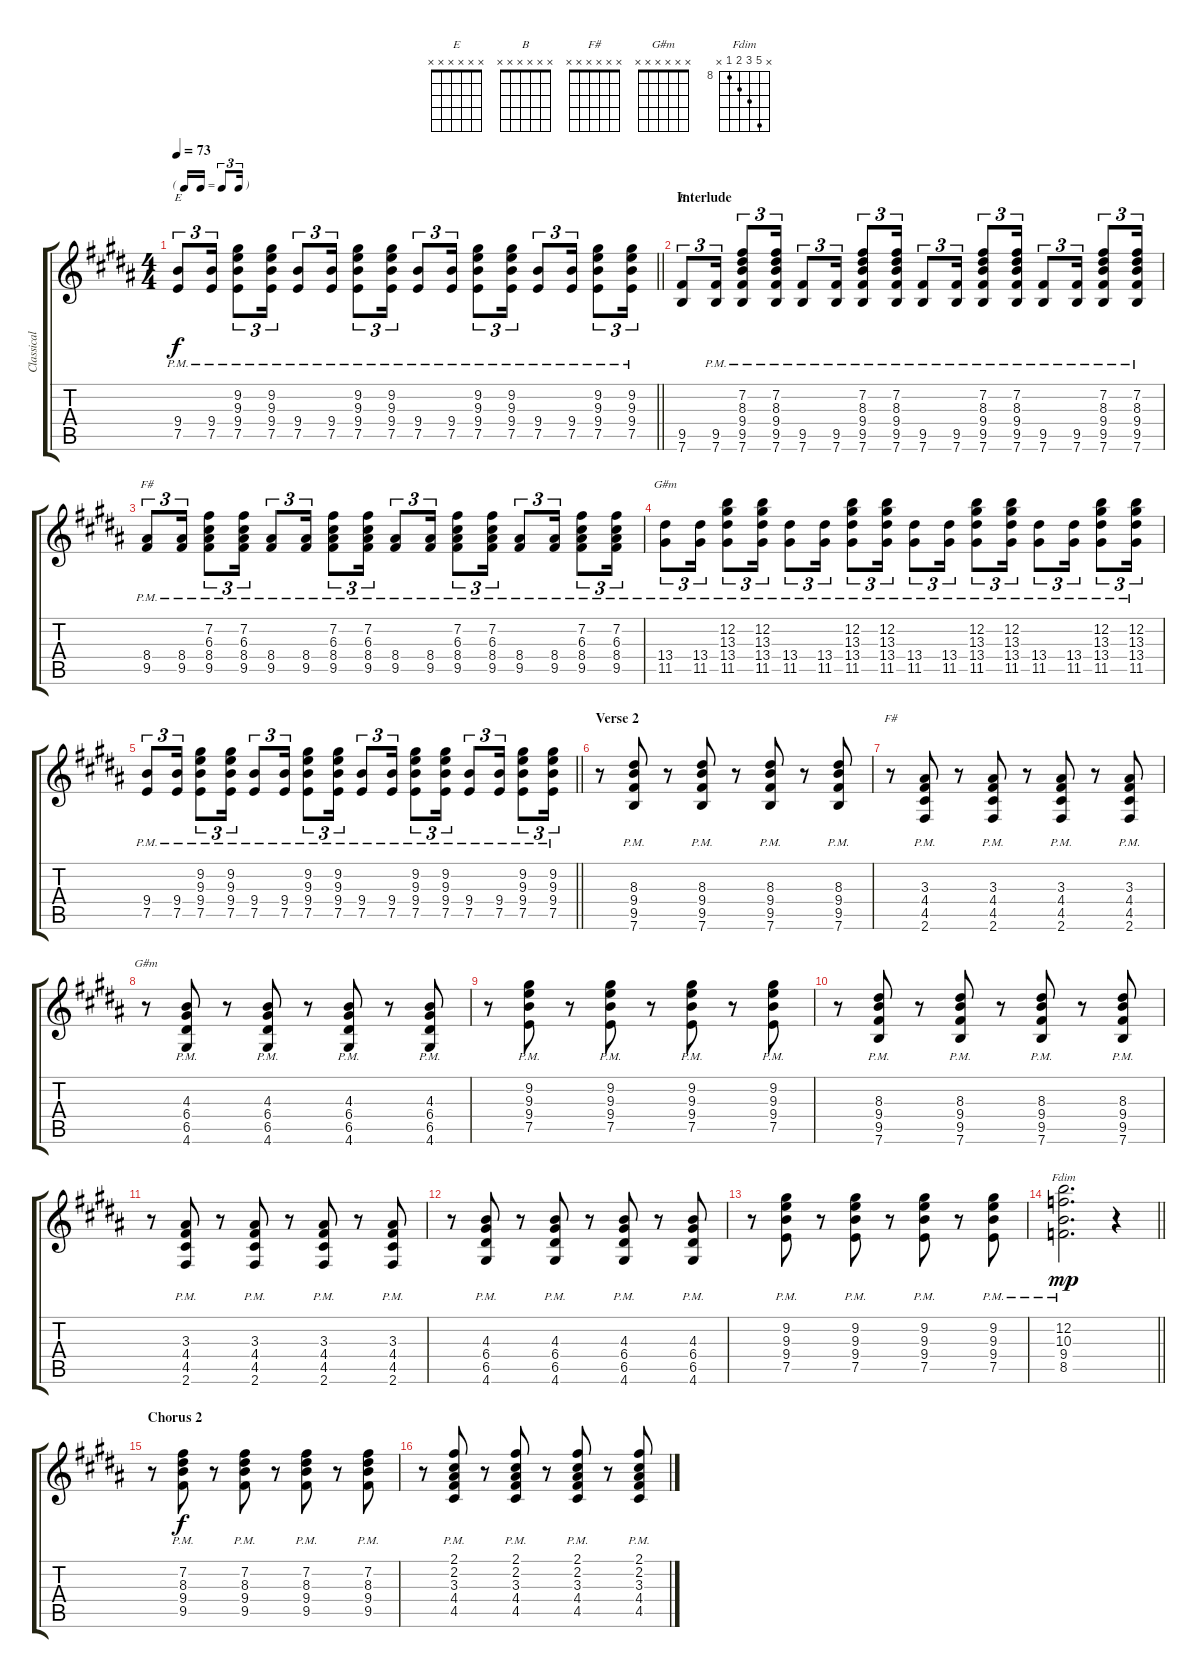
\track ("Classical Guitar" "Classical ") {instrument acousticguitarnylon}
\staff {score tabs}
\tuning (E4 B3 G3 D3 A2 E2) {hide}
\chord ("E" x x x x x x)
\chord ("B" x x x x x x)
\chord ("F#" x 7 6 8 9 x) {firstfret 6}
\chord ("G#m" x 12 13 13 11 x) {firstfret 11}
\chord ("F#" x x x x x x)
\chord ("G#m" x x x x x x)
\chord ("Fdim" x 12 10 9 8 x) {firstfret 8}
\ts (4 4)
\tf triplet16th
\tempo 73
\clef g2
\barLineRight lightlight
\ks b
(9.4{pm} 7.5{pm}).8{tu (3 2) ch "E" dy f} (9.4{pm} 7.5{pm}).16{tu (3 2)} (9.2{pm} 9.3{pm} 9.4{pm} 7.5{pm}).8{tu (3 2)} (9.2{pm} 9.3{pm} 9.4{pm} 7.5{pm}).16{tu (3 2)} (9.4{pm} 7.5{pm}).8{tu (3 2)} (9.4{pm} 7.5{pm}).16{tu (3 2)} (9.2{pm} 9.3{pm} 9.4{pm} 7.5{pm}).8{tu (3 2)} (9.2{pm} 9.3{pm} 9.4{pm} 7.5{pm}).16{tu (3 2)} (9.4{pm} 7.5{pm}).8{tu (3 2)} (9.4{pm} 7.5{pm}).16{tu (3 2)} (9.2{pm} 9.3{pm} 9.4{pm} 7.5{pm}).8{tu (3 2)} (9.2{pm} 9.3{pm} 9.4{pm} 7.5{pm}).16{tu (3 2)} (9.4{pm} 7.5{pm}).8{tu (3 2)} (9.4{pm} 7.5{pm}).16{tu (3 2)} (9.2{pm} 9.3{pm} 9.4{pm} 7.5{pm}).8{tu (3 2)} (9.2{pm} 9.3{pm} 9.4{pm} 7.5{pm}).16{tu (3 2)} |
\section ("" "Interlude")
(9.5 7.6).8{tu (3 2) ch "B"} (9.5{pm} 7.6{pm}).16{tu (3 2)} (7.2{pm} 8.3{pm} 9.4{pm} 9.5{pm} 7.6{pm}).8{tu (3 2)} (7.2{pm} 8.3{pm} 9.4{pm} 9.5{pm} 7.6{pm}).16{tu (3 2)} (9.5{pm} 7.6{pm}).8{tu (3 2)} (9.5{pm} 7.6{pm}).16{tu (3 2)} (7.2{pm} 8.3{pm} 9.4{pm} 9.5{pm} 7.6{pm}).8{tu (3 2)} (7.2{pm} 8.3{pm} 9.4{pm} 9.5{pm} 7.6{pm}).16{tu (3 2)} (9.5{pm} 7.6{pm}).8{tu (3 2)} (9.5{pm} 7.6{pm}).16{tu (3 2)} (7.2{pm} 8.3{pm} 9.4{pm} 9.5{pm} 7.6{pm}).8{tu (3 2)} (7.2{pm} 8.3{pm} 9.4{pm} 9.5{pm} 7.6{pm}).16{tu (3 2)} (9.5{pm} 7.6{pm}).8{tu (3 2)} (9.5{pm} 7.6{pm}).16{tu (3 2)} (7.2{pm} 8.3{pm} 9.4{pm} 9.5{pm} 7.6{pm}).8{tu (3 2)} (7.2{pm} 8.3{pm} 9.4{pm} 9.5{pm} 7.6{pm}).16{tu (3 2)} |
(8.4{pm} 9.5{pm}).8{tu (3 2) ch "F#"} (8.4{pm} 9.5{pm}).16{tu (3 2)} (7.2{pm} 6.3{pm} 8.4{pm} 9.5{pm}).8{tu (3 2)} (7.2{pm} 6.3{pm} 8.4{pm} 9.5{pm}).16{tu (3 2)} (8.4{pm} 9.5{pm}).8{tu (3 2)} (8.4{pm} 9.5{pm}).16{tu (3 2)} (7.2{pm} 6.3{pm} 8.4{pm} 9.5{pm}).8{tu (3 2)} (7.2{pm} 6.3{pm} 8.4{pm} 9.5{pm}).16{tu (3 2)} (8.4{pm} 9.5{pm}).8{tu (3 2)} (8.4{pm} 9.5{pm}).16{tu (3 2)} (7.2{pm} 6.3{pm} 8.4{pm} 9.5{pm}).8{tu (3 2)} (7.2{pm} 6.3{pm} 8.4{pm} 9.5{pm}).16{tu (3 2)} (8.4{pm} 9.5{pm}).8{tu (3 2)} (8.4{pm} 9.5{pm}).16{tu (3 2)} (7.2{pm} 6.3{pm} 8.4{pm} 9.5{pm}).8{tu (3 2)} (7.2{pm} 6.3{pm} 8.4{pm} 9.5{pm}).16{tu (3 2)} |
(13.4{pm} 11.5{pm}).8{tu (3 2) ch "G#m"} (13.4{pm} 11.5{pm}).16{tu (3 2)} (12.2{pm} 13.3{pm} 13.4{pm} 11.5{pm}).8{tu (3 2)} (12.2{pm} 13.3{pm} 13.4{pm} 11.5{pm}).16{tu (3 2)} (13.4{pm} 11.5{pm}).8{tu (3 2)} (13.4{pm} 11.5{pm}).16{tu (3 2)} (12.2{pm} 13.3{pm} 13.4{pm} 11.5{pm}).8{tu (3 2)} (12.2{pm} 13.3{pm} 13.4{pm} 11.5{pm}).16{tu (3 2)} (13.4{pm} 11.5{pm}).8{tu (3 2)} (13.4{pm} 11.5{pm}).16{tu (3 2)} (12.2{pm} 13.3{pm} 13.4{pm} 11.5{pm}).8{tu (3 2)} (12.2{pm} 13.3{pm} 13.4{pm} 11.5{pm}).16{tu (3 2)} (13.4{pm} 11.5{pm}).8{tu (3 2)} (13.4{pm} 11.5{pm}).16{tu (3 2)} (12.2{pm} 13.3{pm} 13.4{pm} 11.5{pm}).8{tu (3 2)} (12.2{pm} 13.3{pm} 13.4{pm} 11.5{pm}).16{tu (3 2)} |
\barLineRight lightlight
(9.4{pm} 7.5{pm}).8{tu (3 2)} (9.4{pm} 7.5{pm}).16{tu (3 2)} (9.2{pm} 9.3{pm} 9.4{pm} 7.5{pm}).8{tu (3 2)} (9.2{pm} 9.3{pm} 9.4{pm} 7.5{pm}).16{tu (3 2)} (9.4{pm} 7.5{pm}).8{tu (3 2)} (9.4{pm} 7.5{pm}).16{tu (3 2)} (9.2{pm} 9.3{pm} 9.4{pm} 7.5{pm}).8{tu (3 2)} (9.2{pm} 9.3{pm} 9.4{pm} 7.5{pm}).16{tu (3 2)} (9.4{pm} 7.5{pm}).8{tu (3 2)} (9.4{pm} 7.5{pm}).16{tu (3 2)} (9.2{pm} 9.3{pm} 9.4{pm} 7.5{pm}).8{tu (3 2)} (9.2{pm} 9.3{pm} 9.4{pm} 7.5{pm}).16{tu (3 2)} (9.4{pm} 7.5{pm}).8{tu (3 2)} (9.4{pm} 7.5{pm}).16{tu (3 2)} (9.2{pm} 9.3{pm} 9.4{pm} 7.5{pm}).8{tu (3 2)} (9.2{pm} 9.3{pm} 9.4{pm} 7.5{pm}).16{tu (3 2)} |
\section ("" "Verse 2")
r.8 (8.3{pm} 9.4{pm} 9.5{pm} 7.6{pm}).8 r.8 (8.3{pm} 9.4{pm} 9.5{pm} 7.6{pm}).8 r.8 (8.3{pm} 9.4{pm} 9.5{pm} 7.6{pm}).8 r.8 (8.3{pm} 9.4{pm} 9.5{pm} 7.6{pm}).8 |
r.8{ch "F#"} (3.3{pm} 4.4{pm} 4.5{pm} 2.6{pm}).8 r.8 (3.3{pm} 4.4{pm} 4.5{pm} 2.6{pm}).8 r.8 (3.3{pm} 4.4{pm} 4.5{pm} 2.6{pm}).8 r.8 (3.3{pm} 4.4{pm} 4.5{pm} 2.6{pm}).8 |
r.8{ch "G#m"} (4.3{pm} 6.4{pm} 6.5{pm} 4.6{pm}).8 r.8 (4.3{pm} 6.4{pm} 6.5{pm} 4.6{pm}).8 r.8 (4.3{pm} 6.4{pm} 6.5{pm} 4.6{pm}).8 r.8 (4.3{pm} 6.4{pm} 6.5{pm} 4.6{pm}).8 |
r.8 (9.2{pm} 9.3{pm} 9.4{pm} 7.5{pm}).8 r.8 (9.2{pm} 9.3{pm} 9.4{pm} 7.5{pm}).8 r.8 (9.2{pm} 9.3{pm} 9.4{pm} 7.5{pm}).8 r.8 (9.2{pm} 9.3{pm} 9.4{pm} 7.5{pm}).8 |
r.8 (8.3{pm} 9.4{pm} 9.5{pm} 7.6{pm}).8 r.8 (8.3{pm} 9.4{pm} 9.5{pm} 7.6{pm}).8 r.8 (8.3{pm} 9.4{pm} 9.5{pm} 7.6{pm}).8 r.8 (8.3{pm} 9.4{pm} 9.5{pm} 7.6{pm}).8 |
r.8 (3.3{pm} 4.4{pm} 4.5{pm} 2.6{pm}).8 r.8 (3.3{pm} 4.4{pm} 4.5{pm} 2.6{pm}).8 r.8 (3.3{pm} 4.4{pm} 4.5{pm} 2.6{pm}).8 r.8 (3.3{pm} 4.4{pm} 4.5{pm} 2.6{pm}).8 |
r.8 (4.3{pm} 6.4{pm} 6.5{pm} 4.6{pm}).8 r.8 (4.3{pm} 6.4{pm} 6.5{pm} 4.6{pm}).8 r.8 (4.3{pm} 6.4{pm} 6.5{pm} 4.6{pm}).8 r.8 (4.3{pm} 6.4{pm} 6.5{pm} 4.6{pm}).8 |
r.8 (9.2{pm} 9.3{pm} 9.4{pm} 7.5{pm}).8 r.8 (9.2{pm} 9.3{pm} 9.4{pm} 7.5{pm}).8 r.8 (9.2{pm} 9.3{pm} 9.4{pm} 7.5{pm}).8 r.8 (9.2{pm} 9.3{pm} 9.4{pm} 7.5{pm}).8 |
\barLineRight lightlight
(12.2{pm} 10.3{pm} 9.4{pm} 8.5{pm}).2{d ch "Fdim" dy mp} r.4 |
\section ("" "Chorus 2")
r.8 (7.2{pm} 8.3{pm} 9.4{pm} 9.5{pm}).8{dy f} r.8 (7.2{pm} 8.3{pm} 9.4{pm} 9.5{pm}).8 r.8 (7.2{pm} 8.3{pm} 9.4{pm} 9.5{pm}).8 r.8 (7.2{pm} 8.3{pm} 9.4{pm} 9.5{pm}).8 |
r.8 (2.1{pm} 2.2{pm} 3.3{pm} 4.4{pm} 4.5{pm}).8 r.8 (2.1{pm} 2.2{pm} 3.3{pm} 4.4{pm} 4.5{pm}).8 r.8 (2.1{pm} 2.2{pm} 3.3{pm} 4.4{pm} 4.5{pm}).8 r.8 (2.1{pm} 2.2{pm} 3.3{pm} 4.4{pm} 4.5{pm}).8
